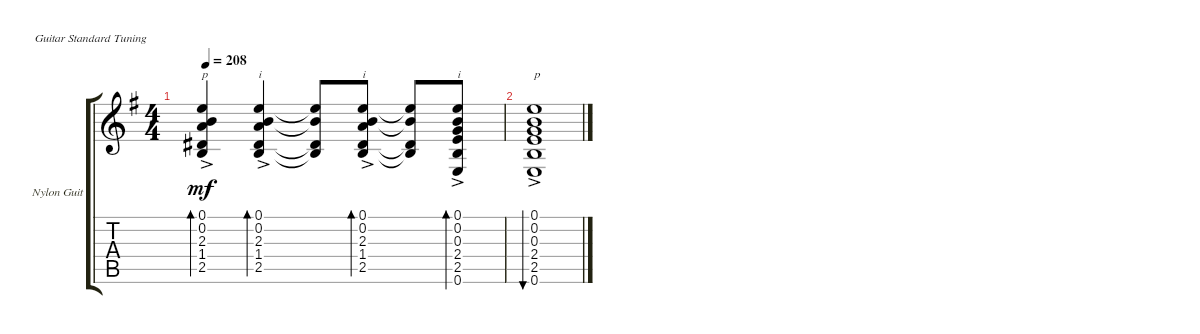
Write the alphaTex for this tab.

\defaultSystemsLayout 4
\bracketExtendMode groupsimilarinstruments
\firstSystemTrackNameOrientation horizontal
\otherSystemsTrackNameOrientation horizontal
\track ("Nylon Guitar" "Nylon Guit") {instrument acousticguitarsteel}
\staff {score tabs}
\tuning (E4 B3 G3 D3 A2 E2)
\ts (4 4)
\tempo 208
\clef g2
\ks g
(0.1{ac} 0.2 2.3 1.4 2.5).4{bd 30 txt "p" dy mf} (0.1{ac} 0.2 2.3 1.4 2.5).4{bd 30 txt "i"} (2.5{t} 1.4{t} 0.2{t} 0.1{t}).8 (0.1{ac} 0.2 2.3 1.4 2.5).8{bd 30 txt "i"} (2.5{t} 1.4{t} 0.2{t} 0.1{t}).8 (0.1{ac} 0.2 0.3 2.4 2.5 0.6).8{bd 30 txt "i"} |
(0.1 0.2{ac} 0.3 2.4 2.5 0.6).1{bu 30 txt "p"}
